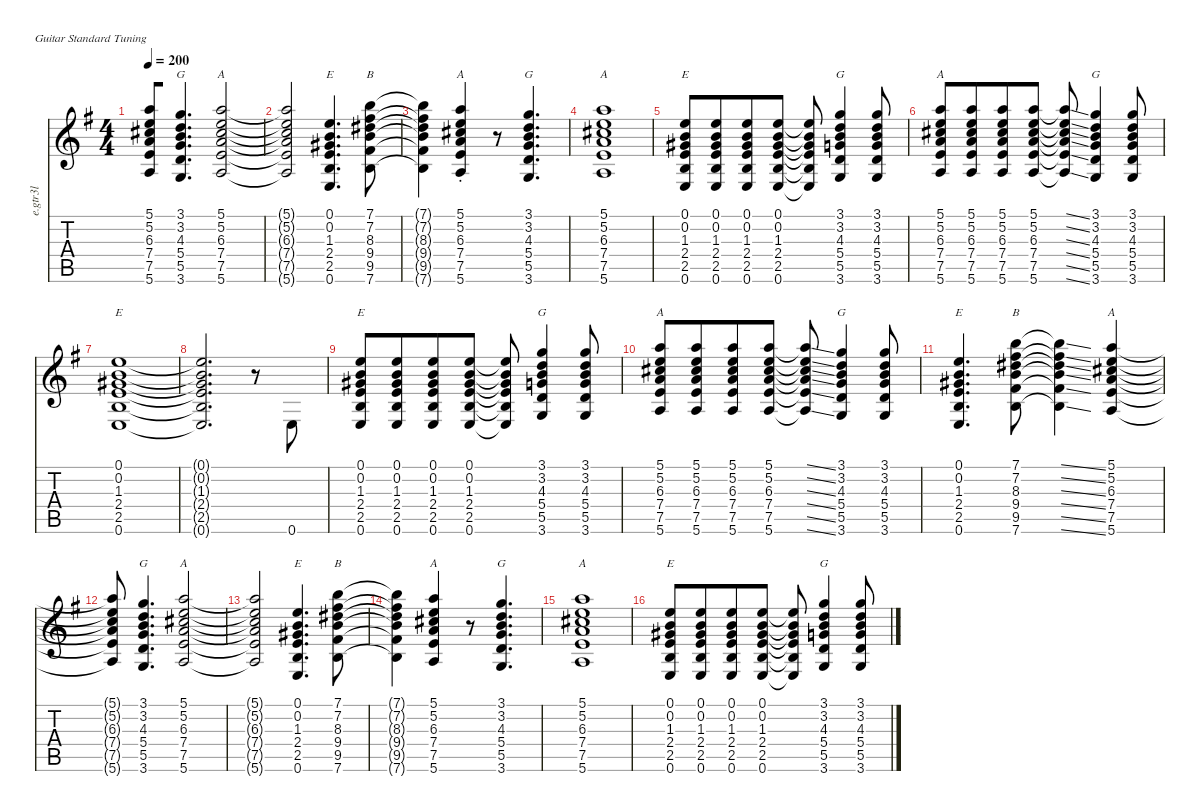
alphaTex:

\defaultSystemsLayout 4
\hideDynamics
\bracketExtendMode nobrackets
\track ("E.Guitar III (Left)" "e.gtr3l") {instrument distortionguitar}
\staff {score tabs}
\tuning (E4 B3 G3 D3 A2 E2)
\chord ("E" 0 0 1 2 2 0) {showdiagram false showfingering false}
\chord ("G" 3 3 4 5 5 3) {showdiagram false showfingering false barre (3 3)}
\chord ("A" 5 5 6 7 7 5) {firstfret 5 showdiagram false showfingering false barre (5 5)}
\chord ("B" 7 7 8 9 9 7) {firstfret 7 showdiagram false showfingering false barre (7 7)}
\ts (4 4)
\tempo 200
\clef g2
\ks g
(5.6{t acc forcenatural} 7.5{t acc forcenatural} 7.4{t acc forcenatural} 6.3{t acc #} 5.2{t acc forcenatural} 5.1{t acc forcenatural}).8{dy mf beam Up beam merge} (3.6{acc forcenatural} 5.5{acc forcenatural} 5.4{acc forcenatural} 4.3{acc forcenatural} 3.2{acc forcenatural} 3.1{acc forcenatural}).4{d ch "G" beam Up beam merge} (5.1{acc forcenatural} 5.2{acc forcenatural} 6.3{acc #} 7.4{acc forcenatural} 7.5{acc forcenatural} 5.6{acc forcenatural}).2{ch "A" beam Up} |
(5.1{t acc forcenatural} 5.2{t acc forcenatural} 6.3{t acc #} 7.4{t acc forcenatural} 7.5{t acc forcenatural} 5.6{t acc forcenatural}).2{beam Up} (0.6{acc forcenatural} 2.5{acc forcenatural} 2.4{acc forcenatural} 1.3{acc #} 0.2{acc forcenatural} 0.1{acc forcenatural}).4{d ch "E" beam Up} (7.6{acc forcenatural} 9.5{acc #} 9.4{acc forcenatural} 8.3{acc #} 7.2{acc #} 7.1{acc forcenatural}).8{ch "B" beam Down} |
(7.6{t acc forcenatural} 9.5{t acc #} 9.4{t acc forcenatural} 8.3{t acc #} 7.2{t acc #} 7.1{t acc forcenatural}).4{beam Down} (5.6{st acc forcenatural} 7.5{st acc forcenatural} 7.4{st acc forcenatural} 6.3{st acc #} 5.2{st acc forcenatural} 5.1{st acc forcenatural}).4{ch "A" beam Up beam merge} r.8{beam Down} (3.6{acc forcenatural} 5.5{acc forcenatural} 5.4{acc forcenatural} 4.3{acc forcenatural} 3.2{acc forcenatural} 3.1{acc forcenatural}).4{d ch "G" beam Up} |
(5.1{acc forcenatural} 5.2{acc forcenatural} 6.3{acc #} 7.4{acc forcenatural} 7.5{acc forcenatural} 5.6{acc forcenatural}).1{ch "A" beam Up} |
(0.6{acc forcenatural} 2.5{acc forcenatural} 2.4{acc forcenatural} 1.3{acc #} 0.2{acc forcenatural} 0.1{acc forcenatural}).8{ch "E" beam Up} (0.6{acc forcenatural} 2.5{acc forcenatural} 2.4{acc forcenatural} 1.3{acc #} 0.2{acc forcenatural} 0.1{acc forcenatural}).8{beam Up beam merge} (0.6{acc forcenatural} 2.5{acc forcenatural} 2.4{acc forcenatural} 1.3{acc #} 0.2{acc forcenatural} 0.1{acc forcenatural}).8{beam Up} (0.6{acc forcenatural} 2.5{acc forcenatural} 2.4{acc forcenatural} 1.3{acc #} 0.2{acc forcenatural} 0.1{acc forcenatural}).8{beam Up} (0.6{t acc forcenatural} 2.5{t acc forcenatural} 2.4{t acc forcenatural} 1.3{t acc #} 0.2{t acc forcenatural} 0.1{t acc forcenatural}).8{beam Up} (3.6{acc forcenatural} 5.5{acc forcenatural} 5.4{acc forcenatural} 4.3{acc forcenatural} 3.2{acc forcenatural} 3.1{acc forcenatural}).4{ch "G" beam Up} (3.6{acc forcenatural} 5.5{acc forcenatural} 5.4{acc forcenatural} 4.3{acc forcenatural} 3.2{acc forcenatural} 3.1{acc forcenatural}).8{beam Up} |
(5.6{acc forcenatural} 7.5{acc forcenatural} 7.4{acc forcenatural} 6.3{acc #} 5.2{acc forcenatural} 5.1{acc forcenatural}).8{ch "A" beam Up} (5.6{acc forcenatural} 7.5{acc forcenatural} 7.4{acc forcenatural} 6.3{acc #} 5.2{acc forcenatural} 5.1{acc forcenatural}).8{beam Up beam merge} (5.6{acc forcenatural} 7.5{acc forcenatural} 7.4{acc forcenatural} 6.3{acc #} 5.2{acc forcenatural} 5.1{acc forcenatural}).8{beam Up} (5.6{acc forcenatural} 7.5{acc forcenatural} 7.4{acc forcenatural} 6.3{acc #} 5.2{acc forcenatural} 5.1{acc forcenatural}).8{beam Up} (5.6{ss t acc forcenatural} 7.5{ss t acc forcenatural} 7.4{ss t acc forcenatural} 6.3{ss t acc #} 5.2{ss t acc forcenatural} 5.1{ss t acc forcenatural}).8{beam Up} (3.6{acc forcenatural} 5.5{acc forcenatural} 5.4{acc forcenatural} 4.3{acc forcenatural} 3.2{acc forcenatural} 3.1{acc forcenatural}).4{ch "G" beam Up} (3.6{acc forcenatural} 5.5{acc forcenatural} 5.4{acc forcenatural} 4.3{acc forcenatural} 3.2{acc forcenatural} 3.1{acc forcenatural}).8{beam Up} |
(0.6{acc forcenatural} 2.5{acc forcenatural} 2.4{acc forcenatural} 1.3{acc #} 0.2{acc forcenatural} 0.1{acc forcenatural}).1{ch "E" beam Up} |
(0.6{t acc forcenatural} 2.5{t acc forcenatural} 2.4{t acc forcenatural} 1.3{t acc #} 0.2{t acc forcenatural} 0.1{t acc forcenatural}).2{d beam Up} r.8{beam Down} 0.6{acc forcenatural}.8{beam Up} |
(0.6{acc forcenatural} 2.5{acc forcenatural} 2.4{acc forcenatural} 1.3{acc #} 0.2{acc forcenatural} 0.1{acc forcenatural}).8{ch "E" beam Up} (0.6{acc forcenatural} 2.5{acc forcenatural} 2.4{acc forcenatural} 1.3{acc #} 0.2{acc forcenatural} 0.1{acc forcenatural}).8{beam Up beam merge} (0.6{acc forcenatural} 2.5{acc forcenatural} 2.4{acc forcenatural} 1.3{acc #} 0.2{acc forcenatural} 0.1{acc forcenatural}).8{beam Up} (0.6{acc forcenatural} 2.5{acc forcenatural} 2.4{acc forcenatural} 1.3{acc #} 0.2{acc forcenatural} 0.1{acc forcenatural}).8{beam Up} (0.6{t acc forcenatural} 2.5{t acc forcenatural} 2.4{t acc forcenatural} 1.3{t acc #} 0.2{t acc forcenatural} 0.1{t acc forcenatural}).8{beam Up} (3.6{acc forcenatural} 5.5{acc forcenatural} 5.4{acc forcenatural} 4.3{acc forcenatural} 3.2{acc forcenatural} 3.1{acc forcenatural}).4{ch "G" beam Up} (3.6{acc forcenatural} 5.5{acc forcenatural} 5.4{acc forcenatural} 4.3{acc forcenatural} 3.2{acc forcenatural} 3.1{acc forcenatural}).8{beam Up} |
(5.6{acc forcenatural} 7.5{acc forcenatural} 7.4{acc forcenatural} 6.3{acc #} 5.2{acc forcenatural} 5.1{acc forcenatural}).8{ch "A" beam Up} (5.6{acc forcenatural} 7.5{acc forcenatural} 7.4{acc forcenatural} 6.3{acc #} 5.2{acc forcenatural} 5.1{acc forcenatural}).8{beam Up beam merge} (5.6{acc forcenatural} 7.5{acc forcenatural} 7.4{acc forcenatural} 6.3{acc #} 5.2{acc forcenatural} 5.1{acc forcenatural}).8{beam Up} (5.6{acc forcenatural} 7.5{acc forcenatural} 7.4{acc forcenatural} 6.3{acc #} 5.2{acc forcenatural} 5.1{acc forcenatural}).8{beam Up} (5.6{ss t acc forcenatural} 7.5{ss t acc forcenatural} 7.4{ss t acc forcenatural} 6.3{ss t acc #} 5.2{ss t acc forcenatural} 5.1{ss t acc forcenatural}).8{beam Up} (3.6{acc forcenatural} 5.5{acc forcenatural} 5.4{acc forcenatural} 4.3{acc forcenatural} 3.2{acc forcenatural} 3.1{acc forcenatural}).4{ch "G" beam Up} (3.6{acc forcenatural} 5.5{acc forcenatural} 5.4{acc forcenatural} 4.3{acc forcenatural} 3.2{acc forcenatural} 3.1{acc forcenatural}).8{beam Up} |
(0.6{acc forcenatural} 2.5{acc forcenatural} 2.4{acc forcenatural} 1.3{acc #} 0.2{acc forcenatural} 0.1{acc forcenatural}).4{d ch "E" beam Up} (7.6{acc forcenatural} 9.5{acc #} 9.4{acc forcenatural} 8.3{acc #} 7.2{acc #} 7.1{acc forcenatural}).8{ch "B" beam Down} (7.6{ss t acc forcenatural} 9.5{ss t acc #} 9.4{ss t acc forcenatural} 8.3{ss t acc #} 7.2{ss t acc #} 7.1{ss t acc forcenatural}).4{beam Down} (5.6{acc forcenatural} 7.5{acc forcenatural} 7.4{acc forcenatural} 6.3{acc #} 5.2{acc forcenatural} 5.1{acc forcenatural}).4{ch "A" beam Up} |
(5.6{t acc forcenatural} 7.5{t acc forcenatural} 7.4{t acc forcenatural} 6.3{t acc #} 5.2{t acc forcenatural} 5.1{t acc forcenatural}).8{beam Up} (3.6{acc forcenatural} 5.5{acc forcenatural} 5.4{acc forcenatural} 4.3{acc forcenatural} 3.2{acc forcenatural} 3.1{acc forcenatural}).4{d ch "G" beam Up} (5.6{acc forcenatural} 7.5{acc forcenatural} 7.4{acc forcenatural} 6.3{acc #} 5.2{acc forcenatural} 5.1{acc forcenatural}).2{ch "A" beam Up} |
(5.6{t acc forcenatural} 7.5{t acc forcenatural} 7.4{t acc forcenatural} 6.3{t acc #} 5.2{t acc forcenatural} 5.1{t acc forcenatural}).2{beam Up} (0.6{acc forcenatural} 2.5{acc forcenatural} 2.4{acc forcenatural} 1.3{acc #} 0.2{acc forcenatural} 0.1{acc forcenatural}).4{d ch "E" beam Up} (7.6{acc forcenatural} 9.5{acc #} 9.4{acc forcenatural} 8.3{acc #} 7.2{acc #} 7.1{acc forcenatural}).8{ch "B" beam Down} |
(7.6{t acc forcenatural} 9.5{t acc #} 9.4{t acc forcenatural} 8.3{t acc #} 7.2{t acc #} 7.1{t acc forcenatural}).4{beam Down} (5.6{acc forcenatural} 7.5{acc forcenatural} 7.4{acc forcenatural} 6.3{acc #} 5.2{acc forcenatural} 5.1{acc forcenatural}).4{ch "A" beam Up} r.8{beam Down} (3.6{acc forcenatural} 5.5{acc forcenatural} 5.4{acc forcenatural} 4.3{acc forcenatural} 3.2{acc forcenatural} 3.1{acc forcenatural}).4{d ch "G" beam Up} |
(5.6{acc forcenatural} 7.5{acc forcenatural} 7.4{acc forcenatural} 6.3{acc #} 5.2{acc forcenatural} 5.1{acc forcenatural}).1{ch "A" beam Up} |
(0.6{acc forcenatural} 2.5{acc forcenatural} 2.4{acc forcenatural} 1.3{acc #} 0.2{acc forcenatural} 0.1{acc forcenatural}).8{ch "E" beam Up} (0.6{acc forcenatural} 2.5{acc forcenatural} 2.4{acc forcenatural} 1.3{acc #} 0.2{acc forcenatural} 0.1{acc forcenatural}).8{beam Up beam merge} (0.6{acc forcenatural} 2.5{acc forcenatural} 2.4{acc forcenatural} 1.3{acc #} 0.2{acc forcenatural} 0.1{acc forcenatural}).8{beam Up} (0.6{acc forcenatural} 2.5{acc forcenatural} 2.4{acc forcenatural} 1.3{acc #} 0.2{acc forcenatural} 0.1{acc forcenatural}).8{beam Up} (0.6{t acc forcenatural} 2.5{t acc forcenatural} 2.4{t acc forcenatural} 1.3{t acc #} 0.2{t acc forcenatural} 0.1{t acc forcenatural}).8{beam Up} (3.6{acc forcenatural} 5.5{acc forcenatural} 5.4{acc forcenatural} 4.3{acc forcenatural} 3.2{acc forcenatural} 3.1{acc forcenatural}).4{ch "G" beam Up} (3.6{acc forcenatural} 5.5{acc forcenatural} 5.4{acc forcenatural} 4.3{acc forcenatural} 3.2{acc forcenatural} 3.1{acc forcenatural}).8{beam Up}
